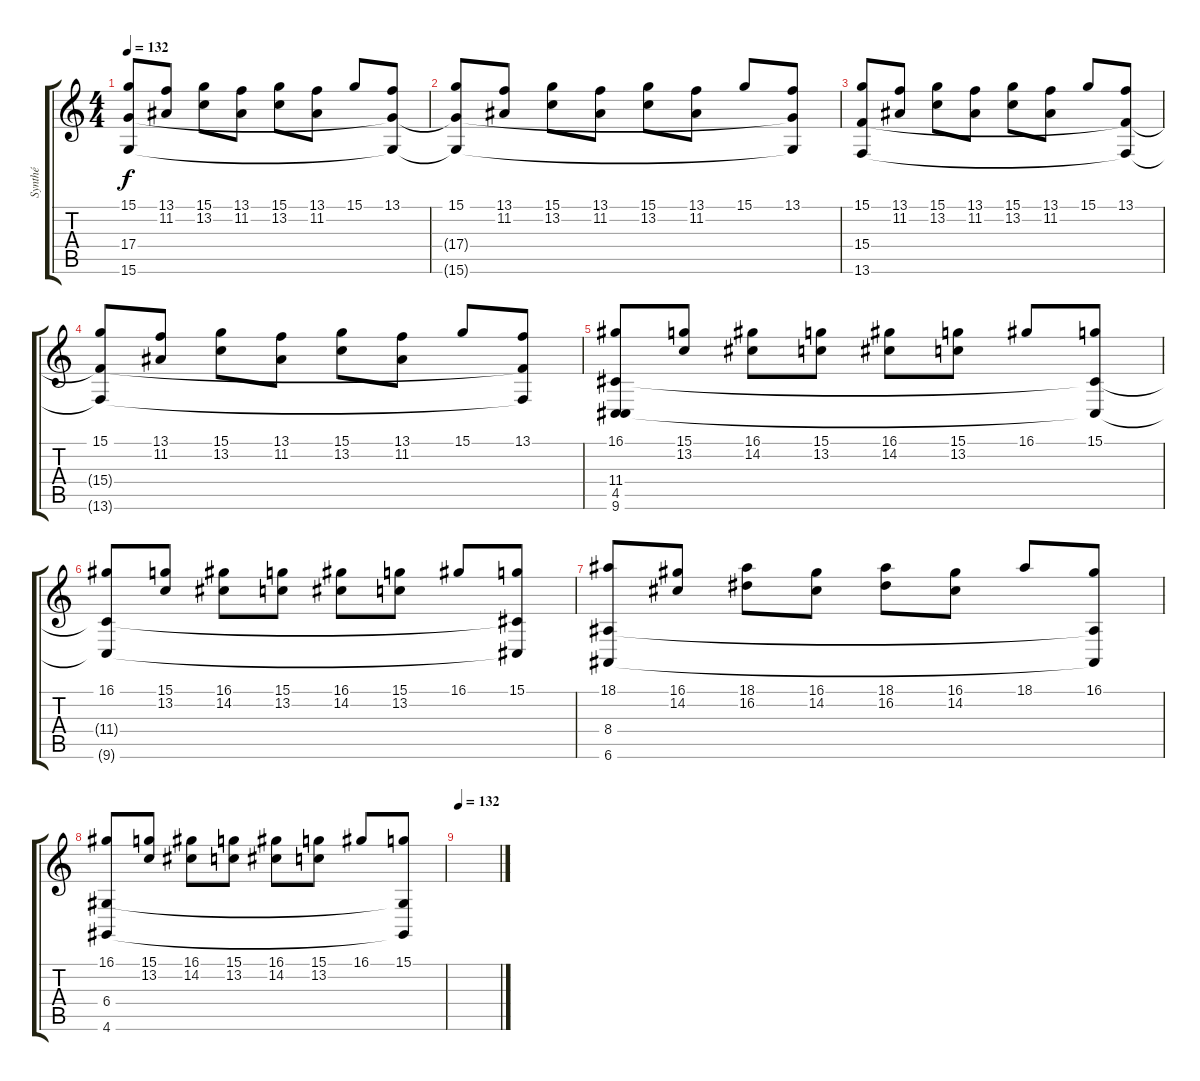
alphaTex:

\track ("Synthé" "Synthé") {instrument viola}
\staff {score tabs}
\tuning (E4 B3 G3 D3 A2 E2) {hide}
\ts (4 4)
\tempo 132
\clef g2
\ks c
(15.1 17.4 15.6).8{dy f volume 0} (13.1 11.2).8 (15.1 13.2).8 (13.1 11.2).8 (15.1 13.2).8{volume 12} (13.1 11.2).8 15.1.8 (13.1 17.4{t} 15.6{t}).8 |
(15.1 17.4{t} 15.6{t}).8 (13.1 11.2).8 (15.1 13.2).8 (13.1 11.2).8 (15.1 13.2).8 (13.1 11.2).8 15.1.8 (13.1 17.4{t} 15.6{t}).8 |
(15.1 15.4 13.6).8 (13.1 11.2).8 (15.1 13.2).8 (13.1 11.2).8 (15.1 13.2).8 (13.1 11.2).8 15.1.8 (13.1 15.4{t} 13.6{t}).8 |
(15.1 15.4{t} 13.6{t}).8 (13.1 11.2).8 (15.1 13.2).8 (13.1 11.2).8 (15.1 13.2).8 (13.1 11.2).8 15.1.8 (13.1 15.4{t} 13.6{t}).8 |
(16.1 11.4 4.5 9.6).8 (15.1 13.2).8 (16.1 14.2).8 (15.1 13.2).8 (16.1 14.2).8 (15.1 13.2).8 16.1.8 (15.1 11.4{t} 9.6{t}).8 |
(16.1 11.4{t} 9.6{t}).8 (15.1 13.2).8 (16.1 14.2).8 (15.1 13.2).8 (16.1 14.2).8 (15.1 13.2).8 16.1.8 (15.1 11.4{t} 9.6{t}).8 |
(18.1 8.4 6.6).8 (16.1 14.2).8 (18.1 16.2).8 (16.1 14.2).8 (18.1 16.2).8 (16.1 14.2).8 18.1.8 (16.1 8.4{t} 6.6{t}).8 |
(16.1 6.4 4.6).8 (15.1 13.2).8 (16.1 14.2).8 (15.1 13.2).8 (16.1 14.2).8 (15.1 13.2).8 16.1.8 (15.1 6.4{t} 4.6{t}).8 |
\tempo 132
